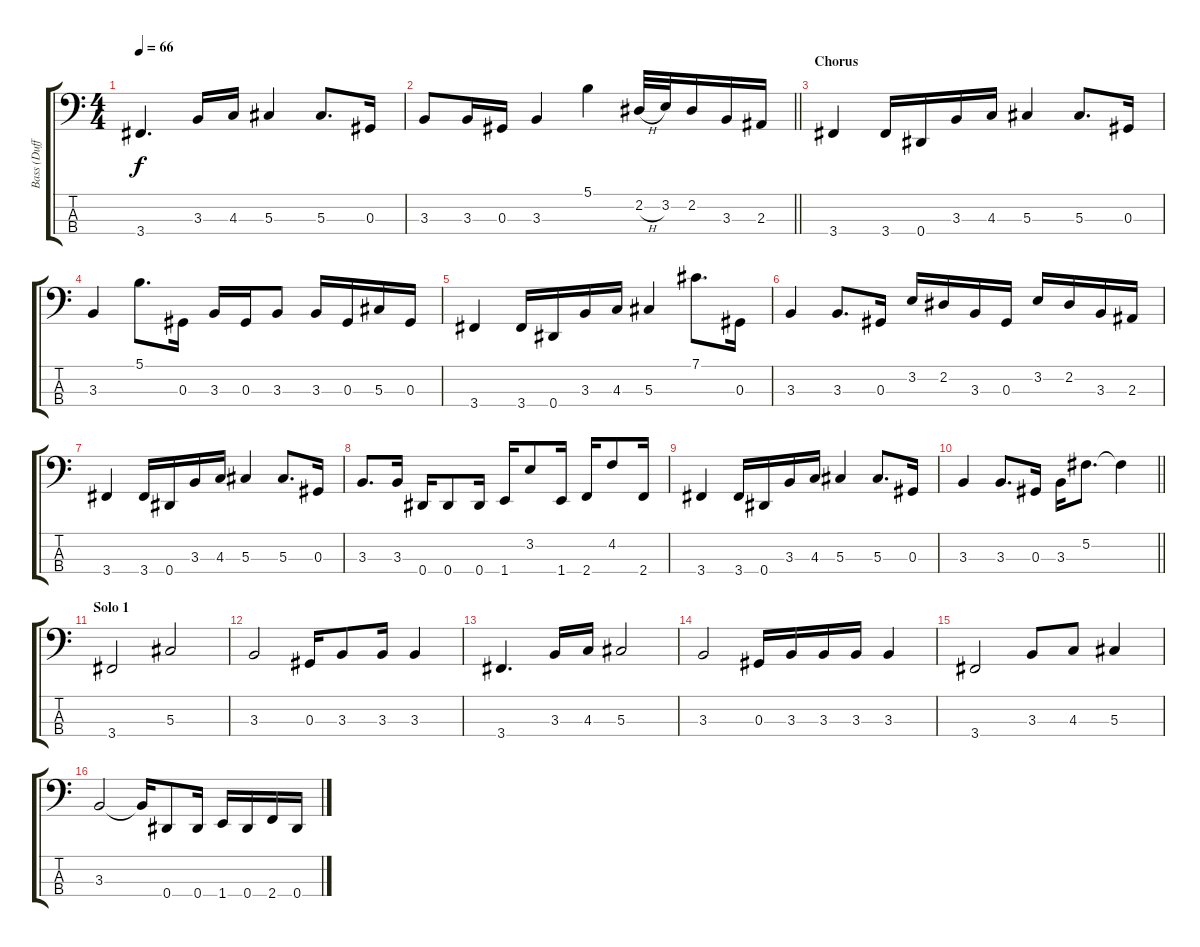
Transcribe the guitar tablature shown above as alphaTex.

\track ("Bass (Duff)" "Bass (Duff") {instrument electricbasspick}
\staff {score tabs}
\tuning (Gb2 Db2 Ab1 Eb1) {hide}
\ts (4 4)
\tempo 66
\clef f4
\ks c
3.4.4{d dy f} 3.3.16 4.3.16 5.3.4 5.3.8{d} 0.3.16 |
\barLineRight lightlight
3.3.8 3.3.16 0.3.16 3.3.4 5.1.4 2.2{h}.32 3.2.32 2.2.16 3.3.16 2.3.16 |
\section ("" "Chorus")
3.4.4 3.4.16 0.4.16 3.3.16 4.3.16 5.3.4 5.3.8{d} 0.3.16 |
3.3.4 5.1.8{d} 0.3.16 3.3.16 0.3.16 3.3.8 3.3.16 0.3.16 5.3.16 0.3.16 |
3.4.4 3.4.16 0.4.16 3.3.16 4.3.16 5.3.4 7.1.8{d} 0.3.16 |
3.3.4 3.3.8{d} 0.3.16 3.2.16 2.2.16 3.3.16 0.3.16 3.2.16 2.2.16 3.3.16 2.3.16 |
3.4.4 3.4.16 0.4.16 3.3.16 4.3.16 5.3.4 5.3.8{d} 0.3.16 |
3.3.8{d} 3.3.16 0.4.16 0.4.8 0.4.16 1.4.16 3.2.8 1.4.16 2.4.16 4.2.8 2.4.16 |
3.4.4 3.4.16 0.4.16 3.3.16 4.3.16 5.3.4 5.3.8{d} 0.3.16 |
\barLineRight lightlight
3.3.4 3.3.8{d} 0.3.16 3.3.16 5.2.8{d} 5.2{t}.4 |
\section ("" "Solo 1")
3.4.2 5.3.2 |
3.3.2 0.3.16 3.3.8 3.3.16 3.3.4 |
3.4.4{d} 3.3.16 4.3.16 5.3.2 |
3.3.2 0.3.16 3.3.16 3.3.16 3.3.16 3.3.4 |
3.4.2 3.3.8 4.3.8 5.3.4 |
3.3.2 3.3{t}.16 0.4.8 0.4.16 1.4.16 0.4.16 2.4.16 0.4.16
